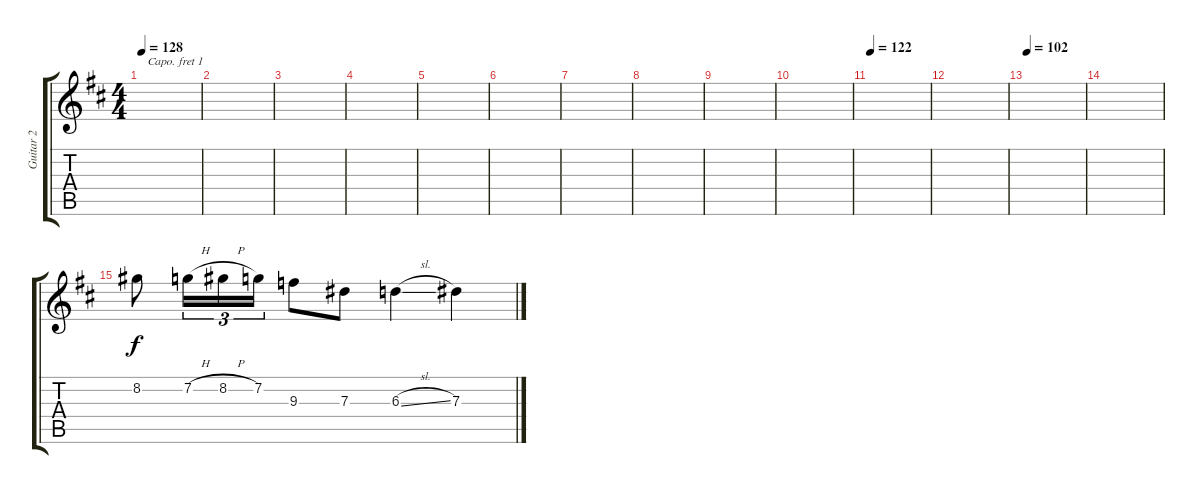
\track ("Guitar 2" "Guitar 2") {instrument distortionguitar}
\staff {score tabs}
\capo 1
\tuning (E4 B3 G3 D3 A2 D2) {hide}
\ts (4 4)
\tempo 128
\clef g2
\ks d
|
|
|
|
|
|
|
|
|
|
\tempo 122
|
|
\tempo 102
|
|
8.2.8 7.2{h}.16{tu (3 2)} 8.2{h}.16{tu (3 2)} 7.2.16{tu (3 2)} 9.3.8 7.3.8 6.3{sl}.4 7.3.4
